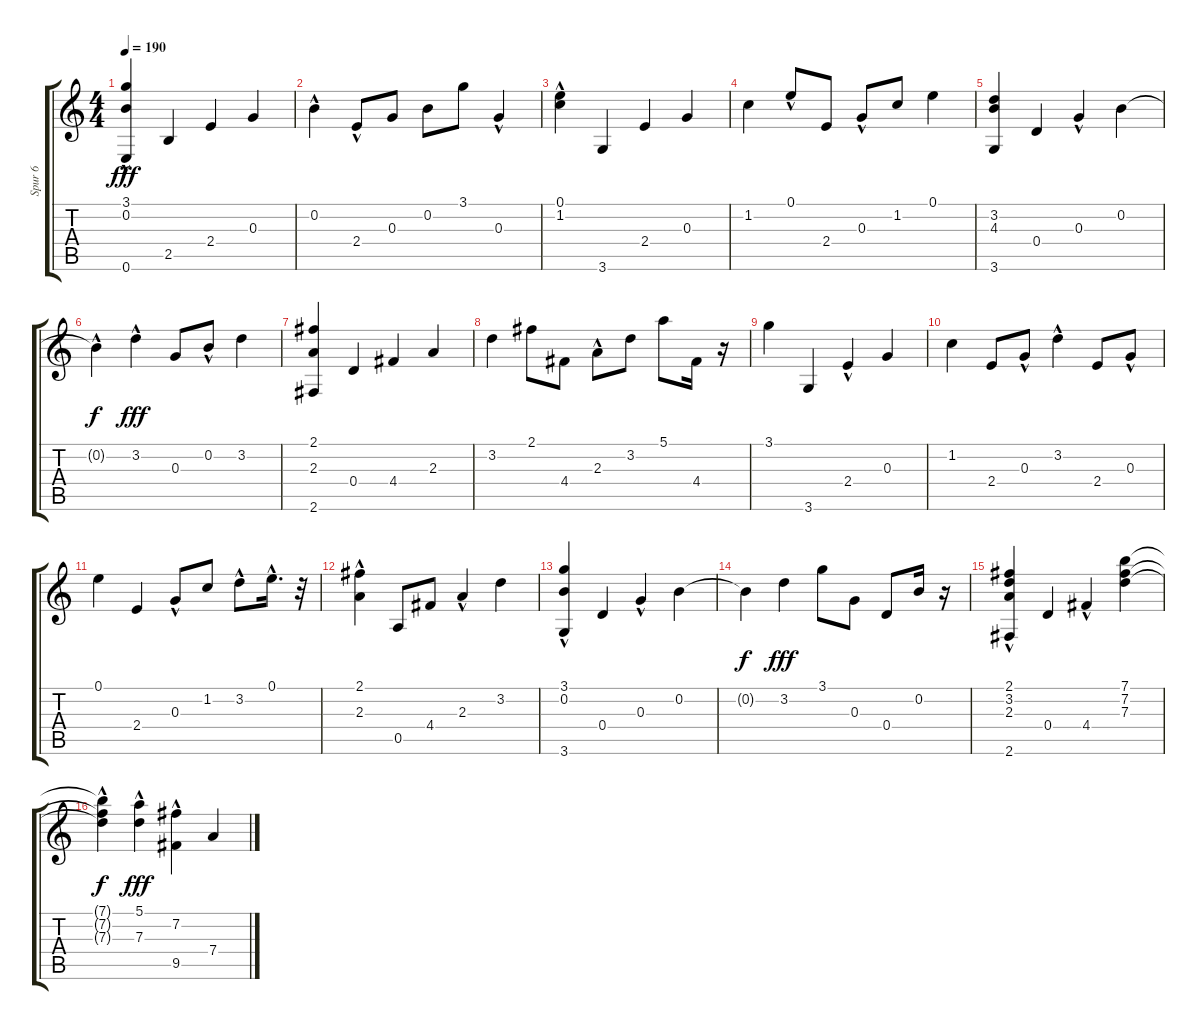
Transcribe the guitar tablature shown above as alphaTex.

\track ("Spur 6" "Spur 6") {instrument acousticguitarnylon}
\staff {score tabs}
\tuning (E4 B3 G3 D3 A2 E2) {hide}
\ts (4 4)
\tempo 190
\clef g2
\ks c
(3.1 0.2{hac} 0.6).4{dy fff} 2.5.4 2.4.4 0.3.4 |
0.2{hac}.4 2.4{hac}.8 0.3.8 0.2.8 3.1.8 0.3{hac}.4 |
(0.1{hac} 1.2{hac}).4 3.6.4 2.4.4 0.3.4 |
1.2.4 0.1{hac}.8 2.4.8 0.3{hac}.8 1.2.8 0.1.4 |
(3.2 4.3 3.6).4 0.4.4 0.3{hac}.4 0.2.4 |
0.2{hac t}.4{dy f} 3.2{hac}.4{dy fff} 0.3.8 0.2{hac}.8 3.2.4 |
(2.1 2.3 2.6).4 0.4.4 4.4.4 2.3.4 |
3.2.4 2.1.8 4.4.8 2.3{hac}.8 3.2.8 5.1.8 4.4.16 r.16 |
3.1.4 3.6.4 2.4{hac}.4 0.3.4 |
1.2.4 2.4.8 0.3{hac}.8 3.2{hac}.4 2.4.8 0.3{hac}.8 |
0.1.4 2.4.4 0.3{hac}.8 1.2.8 3.2{hac}.8 0.1{hac}.16{d} r.32 |
(2.1{hac} 2.3{hac}).4 0.5.8 4.4.8 2.3{hac}.4 3.2.4 |
(3.1{hac} 0.2 3.6).4 0.4.4 0.3{hac}.4 0.2.4 |
0.2{t}.4{dy f} 3.2.4{dy fff} 3.1.8 0.3.8 0.4.8 0.2.16 r.16 |
(2.1 3.2 2.3{hac} 2.6).4 0.4.4 4.4{hac}.4 (7.1 7.2 7.3).4 |
(7.1{t} 7.2{hac t} 7.3{t}).4{dy f} (5.1 7.3{hac}).4{dy fff} (7.2 9.5{hac}).4 7.4.4
